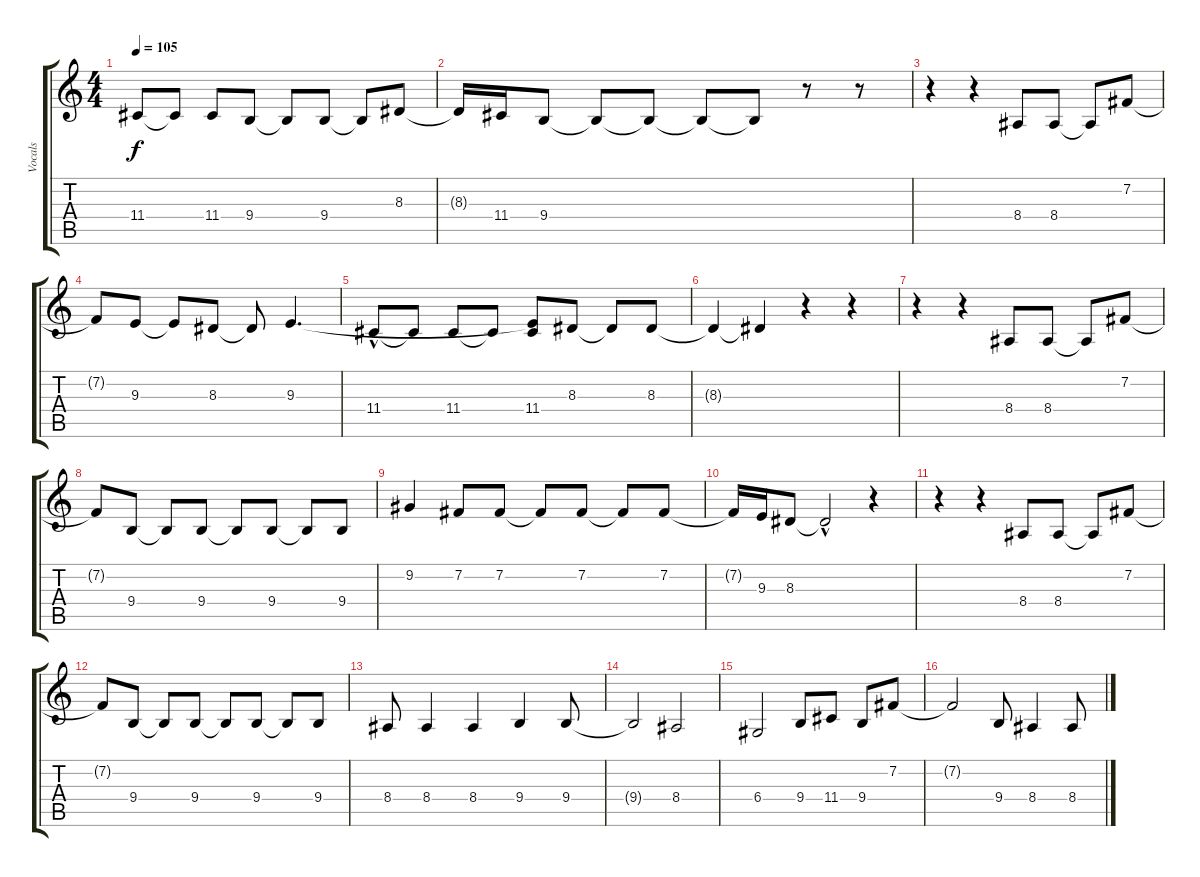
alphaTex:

\track ("Vocals" "Vocals") {instrument altosax}
\staff {score tabs}
\tuning (E4 B3 G3 D3 A2 E2) {hide}
\ts (4 4)
\tempo 105
\clef g2
\ks c
11.4.8{dy f} 11.4{t}.8 11.4.8 9.4.8 9.4{t}.8 9.4.8 9.4{t}.8 8.3.8 |
8.3{t}.16 11.4.16 9.4.8 9.4{t}.8 9.4{t}.8 9.4{t}.8 9.4{t}.8 r.8 r.8 |
r.4 r.4 8.4.8 8.4.8 8.4{t}.8 7.2.8 |
7.2{t}.8 9.3.8 9.3{t}.8 8.3.8 8.3{t}.8 9.3.4{d} |
11.4{hac}.8 11.4{t}.8 11.4.8 11.4{t}.8 (9.3{t} 11.4).8 8.3.8 8.3{t}.8 8.3.8 |
8.3{t}.4 8.3{t}.4 r.4 r.4 |
r.4 r.4 8.4.8 8.4.8 8.4{t}.8 7.2.8 |
7.2{t}.8 9.4.8 9.4{t}.8 9.4.8 9.4{t}.8 9.4.8 9.4{t}.8 9.4.8 |
9.2.4 7.2.8 7.2.8 7.2{t}.8 7.2.8 7.2{t}.8 7.2.8 |
7.2{t}.16 9.3.16 8.3.8 8.3{hac t}.2 r.4 |
r.4 r.4 8.4.8 8.4.8 8.4{t}.8 7.2.8 |
7.2{t}.8 9.4.8 9.4{t}.8 9.4.8 9.4{t}.8 9.4.8 9.4{t}.8 9.4.8 |
8.4.8 8.4.4 8.4.4 9.4.4 9.4.8 |
9.4{t}.2 8.4.2 |
6.4.2 9.4.8 11.4.8 9.4.8 7.2.8 |
7.2{t}.2 9.4.8 8.4.4 8.4.8
